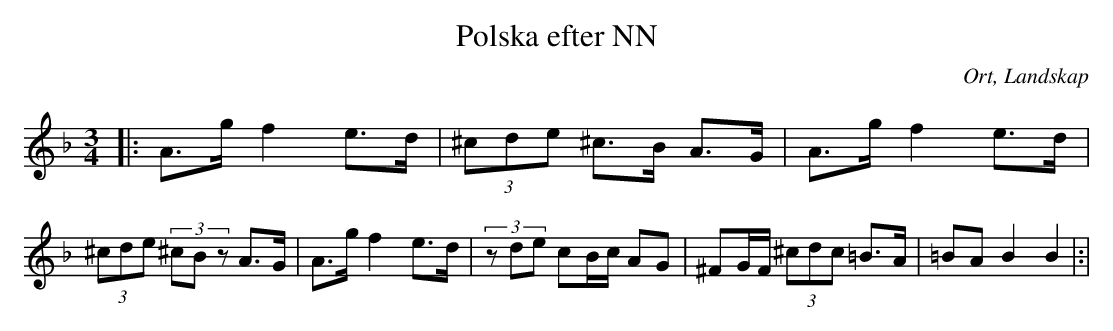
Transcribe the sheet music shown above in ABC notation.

X:1
T:Polska efter NN
O:Ort, Landskap
M:3/4
L:1/8
K:Dm
|: A>g f2 e>d|(3^cde ^c>B A>G|A>g f2 e>d|(3^cde (3^cBz A>G|A>g f2 e>d|(3zde cB/c/ AG|^FG/F/ (3^cdc =B>A |=BA B2 B2|:|
